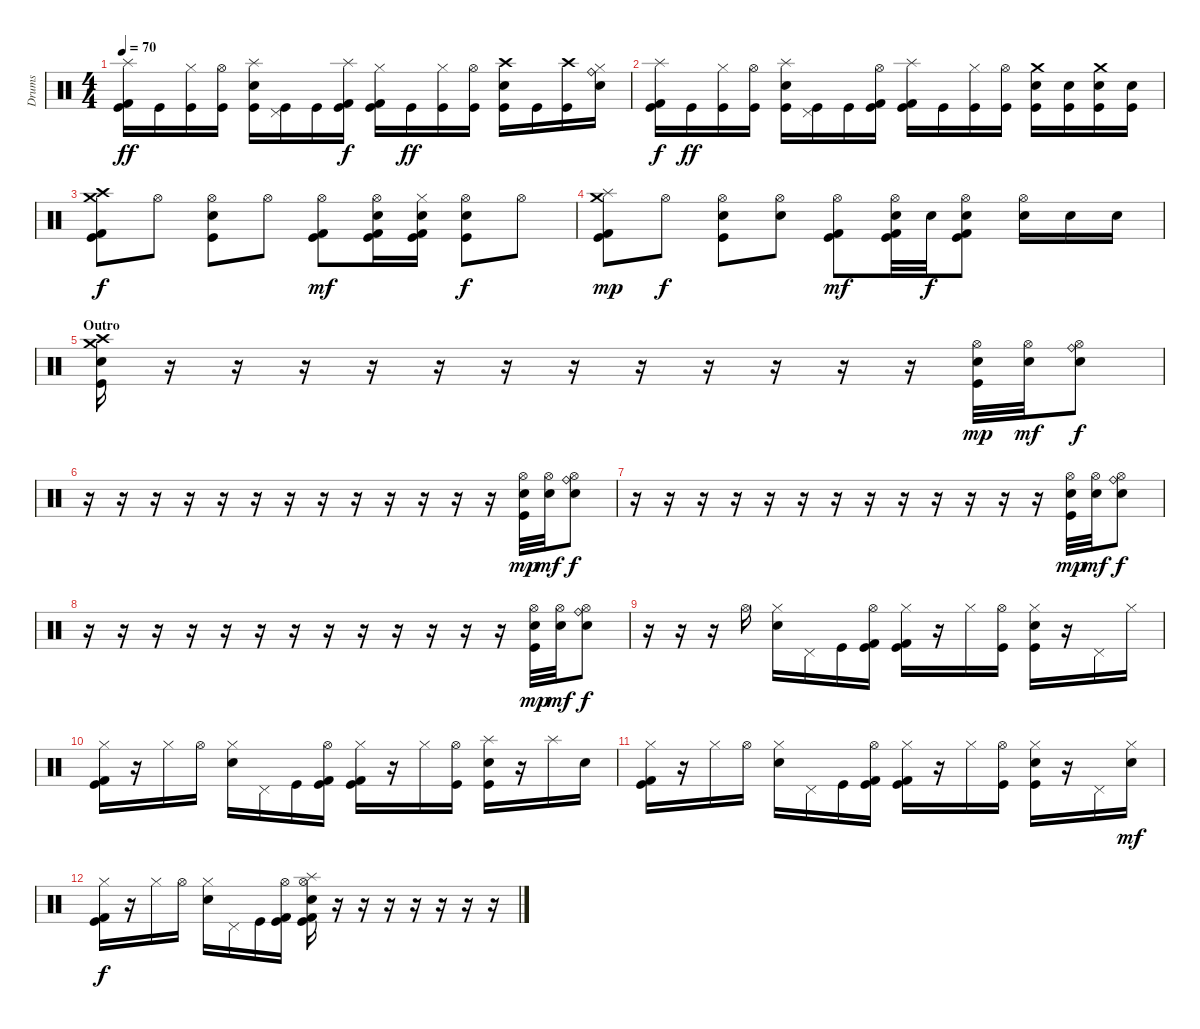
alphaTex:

\track ("Drums" "Drums") {instrument percussion}
\staff {score}
\articulation defaults
\ts (4 4)
\tempo 70
\clef neutral
\ks c
("Splash (hit)" "Kick (hit) 2" "Kick (hit)").16{dy ff} "Kick (hit)".16 ("Hi-Hat (closed)" "Kick (hit)").16 ("Hi-Hat (open)" "Kick (hit)").16 ("Splash (hit)" "Electric Snare (hit)" "Kick (hit)").16 ("Pedal Hi-Hat (hit)" "Kick (hit)").16 "Kick (hit)".16 ("Splash (hit)" "Kick (hit) 2" "Kick (hit)").16{dy f} ("Hi-Hat (closed)" "Kick (hit) 2" "Kick (hit)").16 "Kick (hit)".16{dy ff} ("Hi-Hat (closed)" "Kick (hit)").16 ("Hi-Hat (open)" "Kick (hit)").16 ("Crash high (hit)" "Electric Snare (hit)" "Kick (hit)").16 "Kick (hit)".16 ("Crash high (hit)" "Kick (hit)").16 ("Hi-Hat (closed)" "Electric Snare (hit)" "Ride (bell)").16 |
("Splash (hit)" "Kick (hit) 2" "Kick (hit)").16{dy f} "Kick (hit)".16{dy ff} ("Hi-Hat (closed)" "Kick (hit)").16 ("Hi-Hat (open)" "Kick (hit)").16 ("Splash (hit)" "Electric Snare (hit)" "Kick (hit)").16 ("Pedal Hi-Hat (hit)" "Kick (hit)").16 "Kick (hit)".16 ("Hi-Hat (open)" "Kick (hit) 2" "Kick (hit)").16 ("Splash (hit)" "Kick (hit) 2" "Kick (hit)").16 "Kick (hit)".16 ("Hi-Hat (closed)" "Kick (hit)").16 ("Hi-Hat (open)" "Kick (hit)").16 ("Crash medium (hit)" "Electric Snare (hit)" "Kick (hit)").16 ("Electric Snare (hit)" "Kick (hit)").16 ("Crash medium (hit)" "Electric Snare (hit)" "Kick (hit)").16 ("Electric Snare (hit)" "Kick (hit)").16 |
("Crash medium (hit)" "Crash high (hit)" "Kick (hit) 2" "Kick (hit)").8{dy f} "Hi-Hat (open)".8 ("Hi-Hat (open)" "Electric Snare (hit)" "Kick (hit)").8 "Hi-Hat (open)".8 ("Hi-Hat (open)" "Kick (hit) 2" "Kick (hit)").8{dy mf} ("Hi-Hat (open)" "Electric Snare (hit)" "Kick (hit)" "Kick (hit) 2").16 ("Hi-Hat (closed)" "Electric Snare (hit)" "Kick (hit)" "Kick (hit) 2").16 ("Hi-Hat (open)" "Electric Snare (hit)" "Kick (hit)").8{dy f} "Hi-Hat (open)".8 |
("Crash medium (hit)" "Splash (hit)" "Kick (hit) 2" "Kick (hit)").8{dy mp} "Hi-Hat (open)".8{dy f} ("Hi-Hat (open)" "Electric Snare (hit)" "Kick (hit)").8 ("Hi-Hat (open)" "Electric Snare (hit)").8 ("Hi-Hat (open)" "Kick (hit) 2" "Kick (hit)").8{dy mf} ("Hi-Hat (open)" "Electric Snare (hit)" "Kick (hit)" "Kick (hit) 2").32 "Electric Snare (hit)".32{dy f} ("Hi-Hat (open)" "Electric Snare (hit)" "Kick (hit)" "Kick (hit) 2").8 ("Hi-Hat (open)" "Electric Snare (hit)").16 "Electric Snare (hit)".16 "Electric Snare (hit)".16 |
\section ("" "Outro")
("Crash medium (hit)" "Crash high (hit)" "Electric Snare (hit)" "Kick (hit)").16 r.16 r.16 r.16 r.16 r.16 r.16 r.16 r.16 r.16 r.16 r.16 r.16 ("Electric Snare (hit)" "Hi-Hat (open)" "Kick (hit)").32{dy mp} ("Electric Snare (hit)" "Hi-Hat (open)").32{dy mf} ("Electric Snare (hit)" "Hi-Hat (open)" "Ride (bell)").8{dy f} |
r.16 r.16 r.16 r.16 r.16 r.16 r.16 r.16 r.16 r.16 r.16 r.16 r.16 ("Electric Snare (hit)" "Hi-Hat (open)" "Kick (hit)").32{dy mp} ("Electric Snare (hit)" "Hi-Hat (open)").32{dy mf} ("Electric Snare (hit)" "Hi-Hat (open)" "Ride (bell)").8{dy f} |
r.16 r.16 r.16 r.16 r.16 r.16 r.16 r.16 r.16 r.16 r.16 r.16 r.16 ("Electric Snare (hit)" "Hi-Hat (open)" "Kick (hit)").32{dy mp} ("Electric Snare (hit)" "Hi-Hat (open)").32{dy mf} ("Electric Snare (hit)" "Hi-Hat (open)" "Ride (bell)").8{dy f} |
r.16 r.16 r.16 r.16 r.16 r.16 r.16 r.16 r.16 r.16 r.16 r.16 r.16 ("Electric Snare (hit)" "Hi-Hat (open)" "Kick (hit)").32{dy mp} ("Electric Snare (hit)" "Hi-Hat (open)").32{dy mf} ("Electric Snare (hit)" "Hi-Hat (open)" "Ride (bell)").8{dy f} |
r.16 r.16 r.16 "Hi-Hat (open)".16 ("Hi-Hat (closed)" "Electric Snare (hit)").16 "Pedal Hi-Hat (hit)".16 "Kick (hit)".16 ("Hi-Hat (open)" "Kick (hit) 2" "Kick (hit)").16 ("Hi-Hat (closed)" "Kick (hit) 2" "Kick (hit)").16 r.16 "Hi-Hat (closed)".16 ("Hi-Hat (open)" "Kick (hit)").16 ("Hi-Hat (closed)" "Electric Snare (hit)" "Kick (hit)").16 r.16 "Pedal Hi-Hat (hit)".16 "Hi-Hat (closed)".16 |
("Hi-Hat (closed)" "Kick (hit) 2" "Kick (hit)").16 r.16 "Hi-Hat (closed)".16 "Hi-Hat (open)".16 ("Hi-Hat (closed)" "Electric Snare (hit)").16 "Pedal Hi-Hat (hit)".16 "Kick (hit)".16 ("Hi-Hat (open)" "Kick (hit) 2" "Kick (hit)").16 ("Hi-Hat (closed)" "Kick (hit) 2" "Kick (hit)").16 r.16 "Hi-Hat (closed)".16 ("Hi-Hat (open)" "Kick (hit)").16 ("Splash (hit)" "Electric Snare (hit)" "Kick (hit)").16 r.16 "Splash (hit)".16 "Electric Snare (hit)".16 |
("Hi-Hat (closed)" "Kick (hit) 2" "Kick (hit)").16 r.16 "Hi-Hat (closed)".16 "Hi-Hat (open)".16 ("Hi-Hat (closed)" "Electric Snare (hit)").16 "Pedal Hi-Hat (hit)".16 "Kick (hit)".16 ("Hi-Hat (open)" "Kick (hit) 2" "Kick (hit)").16 ("Hi-Hat (closed)" "Kick (hit) 2" "Kick (hit)").16 r.16 "Hi-Hat (closed)".16 ("Hi-Hat (open)" "Kick (hit)").16 ("Hi-Hat (closed)" "Electric Snare (hit)" "Kick (hit)").16 r.16 "Pedal Hi-Hat (hit)".16 ("Hi-Hat (closed)" "Electric Snare (hit)").16{dy mf} |
("Hi-Hat (closed)" "Kick (hit) 2" "Kick (hit)").16{dy f} r.16 "Hi-Hat (closed)".16 "Hi-Hat (open)".16 ("Hi-Hat (closed)" "Electric Snare (hit)").16 "Pedal Hi-Hat (hit)".16 "Kick (hit)".16 ("Hi-Hat (open)" "Kick (hit) 2" "Kick (hit)").16 ("Kick (hit)" "Hi-Hat (open)" "Electric Snare (hit)" "Kick (hit) 2" "Splash (hit)").16 r.16 r.16 r.16 r.16 r.16 r.16 r.16
